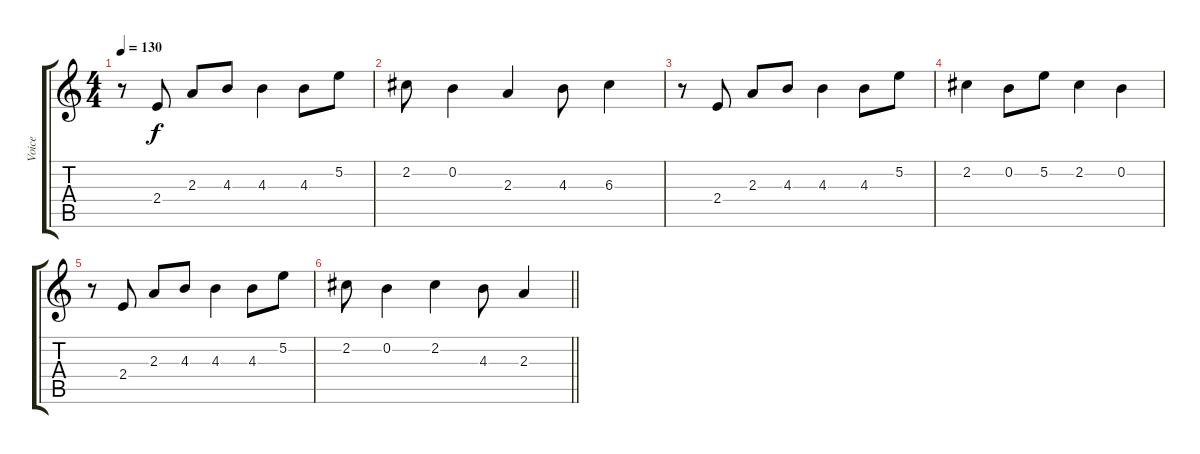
\track ("Voice" "Voice") {instrument acousticguitarsteel}
\staff {score tabs}
\tuning (E4 B3 G3 D3 A2 E2) {hide}
\ts (4 4)
\tempo 130
\clef g2
\ks c
r.8{dy f} 2.4.8 2.3.8 4.3.8 4.3.4 4.3.8 5.2.8 |
2.2.8 0.2.4 2.3.4 4.3.8 6.3.4 |
r.8 2.4.8 2.3.8 4.3.8 4.3.4 4.3.8 5.2.8 |
2.2.4 0.2.8 5.2.8 2.2.4 0.2.4 |
r.8 2.4.8 2.3.8 4.3.8 4.3.4 4.3.8 5.2.8 |
\barLineRight lightlight
2.2.8 0.2.4 2.2.4 4.3.8 2.3.4
